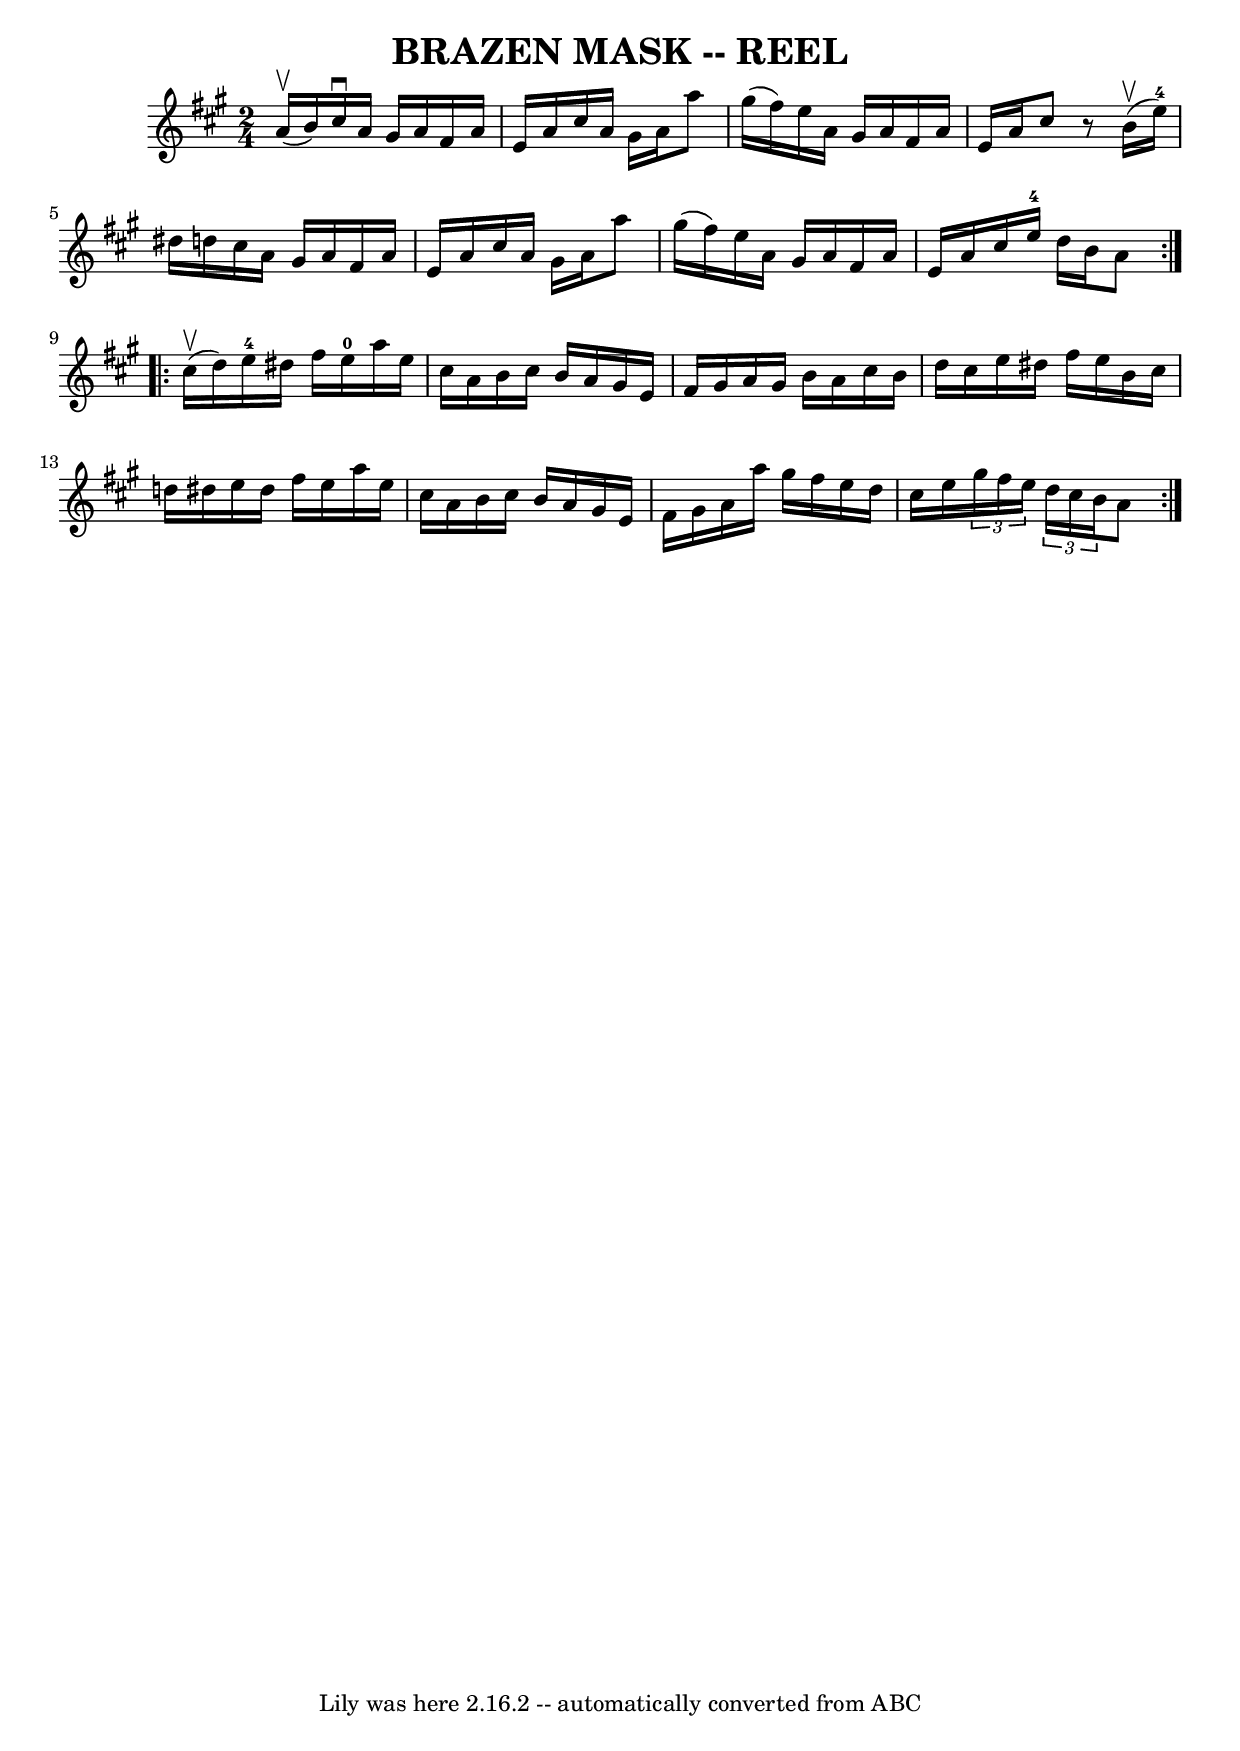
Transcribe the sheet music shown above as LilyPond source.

\version "2.16.2"
\include "Mammoth.ily"
\header {
  %% book = "Ryan's Mammoth Collection of Fiddle Tunes"
  crossRefNumber = "1"
  footnotes = ""
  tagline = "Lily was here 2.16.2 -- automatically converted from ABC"
  title = "BRAZEN MASK -- REEL"

}
voicedefault =  {



  \repeat volta 2 {

    \time 2/4 
    \key a \major
    a'16 (^\upbow b'16) |
    cis''16 ^\downbow a'16 gis'16 a'16 fis'16 a'16 e'16 a'16    
    |
    cis''16 a'16 gis'16 a'16 a''8 gis''16 (fis''16) 
    |
    e''16 a'16 gis'16 a'16 fis'16 a'16 e'16 a'16  
    |
    cis''8    r8 b'16 (^\upbow e''16-4) dis''16 d''!16   
    |
    cis''16 a'16 gis'16 a'16 fis'16 a'16 e'16    
    a'16    |
    cis''16 a'16 gis'16 a'16 a''8 gis''16 (
    fis''16)   |
    e''16 a'16 gis'16 a'16 fis'16 a'16    
    e'16 a'16    |
    cis''16 e''16-4 d''16 b'16 a'8    
  }    
  
  \repeat volta 2 {
    cis''16 (^\upbow d''16)   |
    e''16-4 
    dis''16 fis''16 e''16-0 a''16 e''16 cis''16 a'16    
    |
    b'16 cis''16 b'16 a'16 gis'16 e'16 fis'16    
    gis'16    |
    a'16 gis'16 b'16 a'16 cis''16 b'16 d''16 
    cis''16    |
    e''16 dis''16 fis''16 e''16 b'16    
    cis''16 d''!16 dis''16    |
    e''16 dis''16 fis''16    
    e''16 a''16 e''16 cis''16 a'16    |
    b'16 cis''16    
    b'16 a'16 gis'16 e'16 fis'16 gis'16    |
    a'16 a''16  
    gis''16 fis''16 e''16 d''16 cis''16 e''16    |
    
    \times 2/3 { gis''16 fis''16 e''16  
	       }   \times 2/3 { d''16 cis''16 
				b'16  
			      } a'8    
  }   

}

\score{
  <<

    \context Staff="default"
    {
      \voicedefault 
      
    }

  >>
  \layout {
    
  }
  \midi {
  }

}
